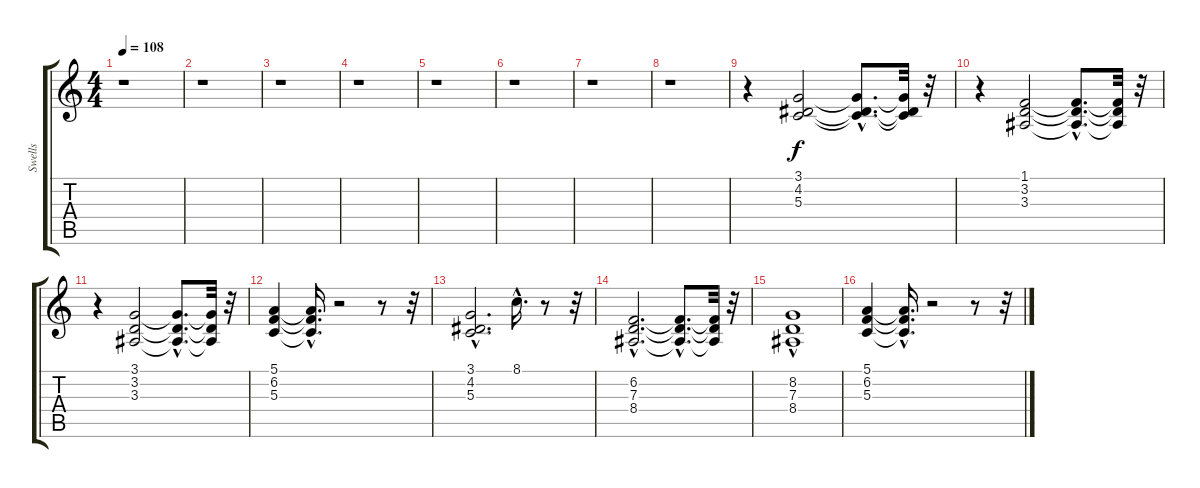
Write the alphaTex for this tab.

\track ("Swells              " "Swells    ") {instrument pad8sweep}
\staff {score tabs}
\tuning (E4 B3 G3 D3 A2 E2) {hide}
\ts (4 4)
\tempo 108
\clef g2
\ks c
r.1{dy f} |
r.1 |
r.1 |
r.1 |
r.1 |
r.1 |
r.1 |
r.1 |
r.4 (3.1 4.2 5.3).2 (3.1{hac t} 4.2{hac t} 5.3{hac t}).8{d} (3.1{t} 4.2{t} 5.3{t}).32 r.32 |
r.4 (1.1 3.2 3.3).2 (1.1{hac t} 3.2{hac t} 3.3{hac t}).8{d} (1.1{t} 3.2{t} 3.3{t}).32 r.32 |
r.4 (3.1 3.2 3.3).2 (3.1{hac t} 3.2{hac t} 3.3{hac t}).8{d} (3.1{t} 3.2{t} 3.3{t}).32 r.32 |
(5.1 6.2 5.3).4 (5.1{hac t} 6.2{hac t} 5.3{hac t}).16{d} r.2 r.8 r.32 |
(3.1{hac} 4.2{hac} 5.3{hac}).2{d} 8.1{hac}.16{d} r.8 r.32 |
(6.2{hac} 7.3{hac} 8.4{hac}).2{d} (6.2{hac t} 7.3{hac t} 8.4{hac t}).8{d} (6.2{t} 7.3{t} 8.4{t}).32 r.32 |
(8.2{hac} 7.3 8.4).1 |
(5.1 6.2 5.3).4 (5.1{hac t} 6.2{hac t} 5.3{hac t}).16{d} r.2 r.8 r.32
